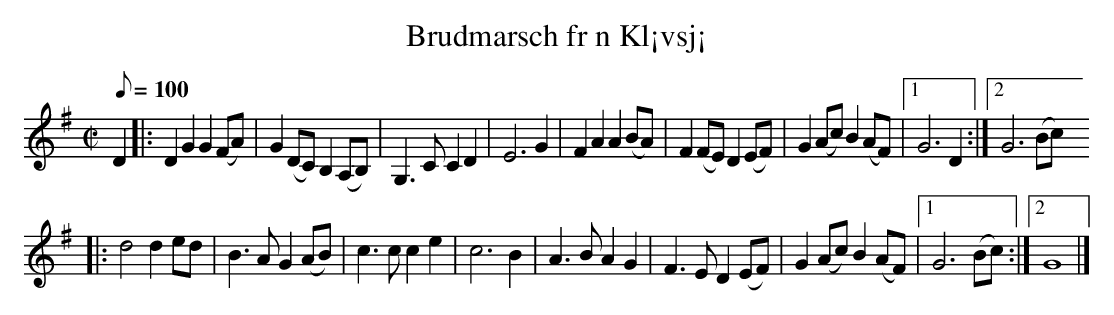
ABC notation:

X:1
T: Brudmarsch fr n Kl¡vsj¡
M: C|
L: 1/8
Q: 100
K: G
D2 |: D2G2 G2(FA) | G2(DC) B,2(A,B,) | G,3C C2D2 | E6G2 | F2A2 A2(BA) | F2(FE) D2(EF) | G2(Ac) B2(AF) |1 G6D2 :|2 G6(Bc)
|: d4 d2ed | B3A G2(AB) | c3c c2e2 | c6B2 | A3B A2G2 | F3E D2(EF) | G2(Ac) B2(AF) |1 G6(Bc) :|2 G8 |]
